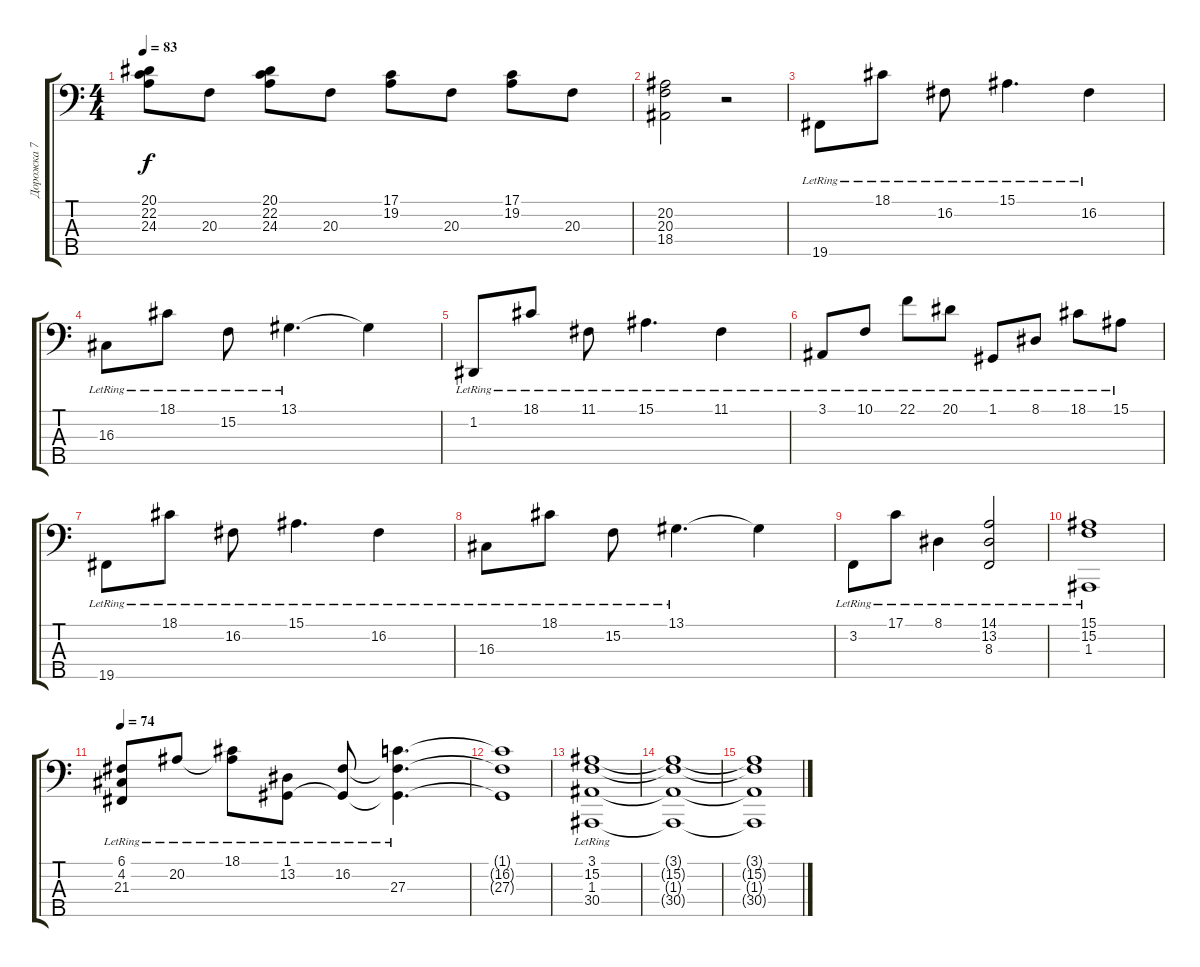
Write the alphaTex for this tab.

\track ("Дорожка 7" "Дорожка 7") {instrument electricgrandpiano}
\staff {score tabs}
\tuning (G2 D2 A1 E1 B0) {hide}
\ts (4 4)
\tempo 83
\clef f4
\ks c
(20.1 22.2 24.3).8{dy f} 20.3.8 (20.1 22.2 24.3).8 20.3.8 (17.1 19.2).8 20.3.8 (17.1 19.2).8 20.3.8 |
(20.2 20.3 18.4).2 r.2 |
19.5{lr}.8 18.1{lr}.8 16.2{lr}.8 15.1{lr}.4{d} 16.2{lr}.4 |
16.3{lr}.8 18.1{lr}.8 15.2{lr}.8 13.1{lr}.4{d} 13.1{t}.4 |
1.2{lr}.8 18.1{lr}.8 11.1{lr}.8 15.1{lr}.4{d} 11.1{lr}.4 |
3.1{lr}.8 10.1{lr}.8 22.1{lr}.8 20.1{lr}.8 1.1{lr}.8 8.1{lr}.8 18.1{lr}.8 15.1{lr}.8 |
19.5{lr}.8 18.1{lr}.8 16.2{lr}.8 15.1{lr}.4{d} 16.2{lr}.4 |
16.3{lr}.8 18.1{lr}.8 15.2{lr}.8 13.1{lr}.4{d} 13.1{t}.4 |
3.2{lr}.8 17.1{lr}.8 8.1{lr}.4 (14.1{lr} 13.2{lr} 8.3).2 |
(15.1 15.2 1.3{lr}).1 |
\tempo 74
(6.1{lr} 4.2{lr} 21.3{lr}).8 20.2{lr}.8 (18.1{lr} 20.2{t}).8 (1.1{lr} 13.2{lr}).8 (1.1{t} 16.2{lr}).8 (1.1{t} 16.2{t} 27.3{lr}).4{d} |
(1.1{t} 16.2{t} 27.3{t}).1 |
(3.1{lr} 15.2{lr} 1.3{lr} 30.4{lr}).1{volume 0} |
(3.1{t} 15.2{t} 1.3{t} 30.4{t}).1 |
(3.1{t} 15.2{t} 1.3{t} 30.4{t}).1
